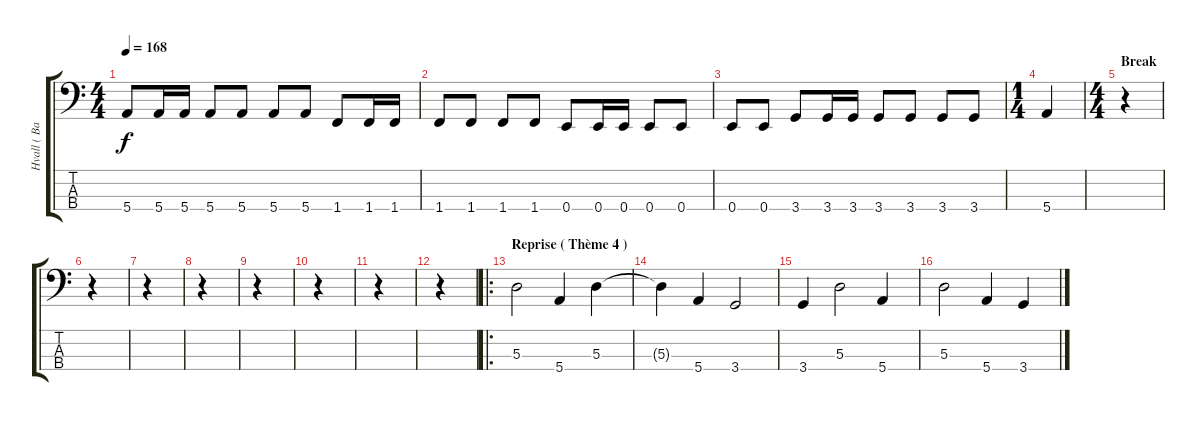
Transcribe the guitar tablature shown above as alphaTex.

\track ("Hvall ( Basse )" "Hvall ( Ba") {instrument electricbassfinger}
\staff {score tabs}
\tuning (G2 D2 A1 E1) {hide}
\ts (4 4)
\tempo 168
\clef f4
\ks c
5.4.8{dy f} 5.4.16 5.4.16 5.4.8 5.4.8 5.4.8 5.4.8 1.4.8 1.4.16 1.4.16 |
1.4.8 1.4.8 1.4.8 1.4.8 0.4.8 0.4.16 0.4.16 0.4.8 0.4.8 |
0.4.8 0.4.8 3.4.8 3.4.16 3.4.16 3.4.8 3.4.8 3.4.8 3.4.8 |
\ts (1 4)
5.4.4 |
\ts (4 4)
\section ("" "Break")
r.4 |
r.4 |
r.4 |
r.4 |
r.4 |
r.4 |
r.4 |
r.4 |
\ro
\section ("" "Reprise ( Thème 4 )")
5.3.2 5.4.4 5.3.4 |
5.3{t}.4 5.4.4 3.4.2 |
3.4.4 5.3.2 5.4.4 |
5.3.2 5.4.4 3.4.4
